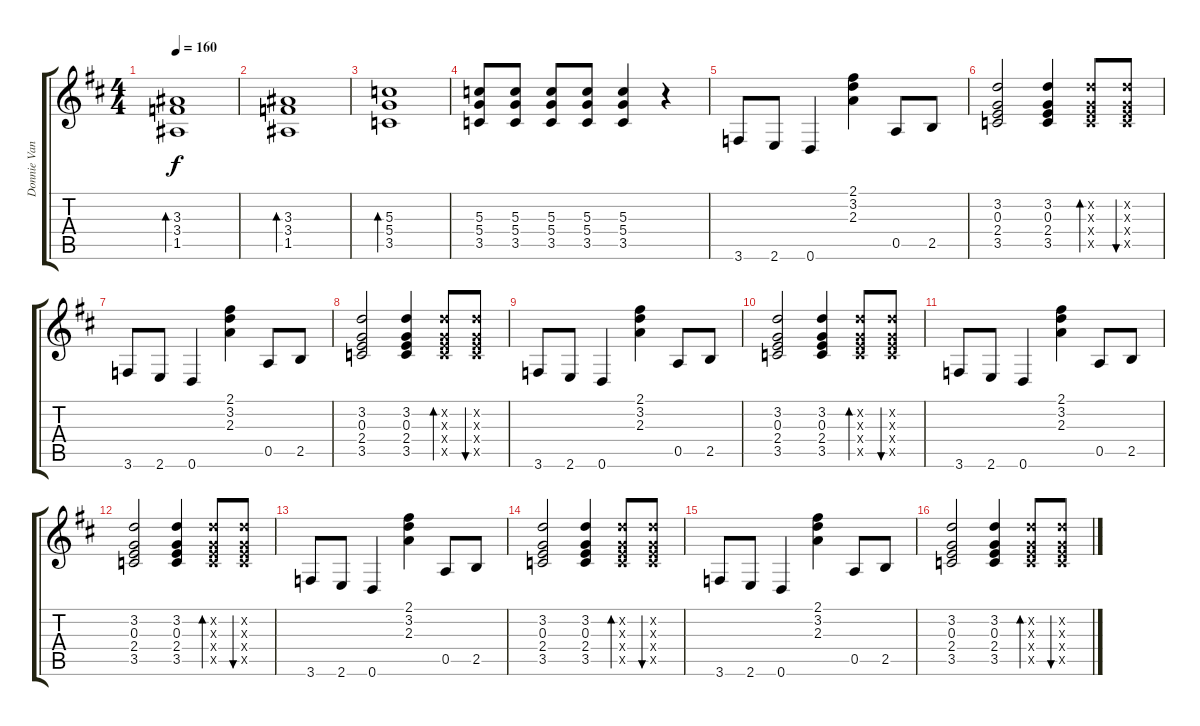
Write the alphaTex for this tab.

\track ("Donnie Van Zant Guitar" "Donnie Van") {instrument electricguitarclean}
\staff {score tabs}
\tuning (E4 B3 G3 D3 A2 D2) {hide}
\ts (4 4)
\tempo 160
\clef g2
\ks d
(3.3 3.4 1.5).1{bd 480 dy f} |
(3.3 3.4 1.5).1{bd 480} |
(5.3 5.4 3.5).1{bd 480} |
(5.3 5.4 3.5).8{instrument overdrivenguitar} (5.3 5.4 3.5).8 (5.3 5.4 3.5).8 (5.3 5.4 3.5).8 (5.3 5.4 3.5).4 r.4 |
3.6.8{balance 0} 2.6.8 0.6.4 (2.1 3.2 2.3).4 0.5.8 2.5.8 |
(3.2 0.3 2.4 3.5).2 (3.2 0.3 2.4 3.5).4 (3.2{x} 0.3{x} 2.4{x} 3.5{x}).8{bd 60} (3.2{x} 0.3{x} 2.4{x} 3.5{x}).8{bu 60} |
3.6.8 2.6.8 0.6.4 (2.1 3.2 2.3).4 0.5.8 2.5.8 |
(3.2 0.3 2.4 3.5).2 (3.2 0.3 2.4 3.5).4 (3.2{x} 0.3{x} 2.4{x} 3.5{x}).8{bd 60} (3.2{x} 0.3{x} 2.4{x} 3.5{x}).8{bu 60} |
3.6.8 2.6.8 0.6.4 (2.1 3.2 2.3).4 0.5.8 2.5.8 |
(3.2 0.3 2.4 3.5).2 (3.2 0.3 2.4 3.5).4 (3.2{x} 0.3{x} 2.4{x} 3.5{x}).8{bd 60} (3.2{x} 0.3{x} 2.4{x} 3.5{x}).8{bu 60} |
3.6.8 2.6.8 0.6.4 (2.1 3.2 2.3).4 0.5.8 2.5.8 |
(3.2 0.3 2.4 3.5).2 (3.2 0.3 2.4 3.5).4 (3.2{x} 0.3{x} 2.4{x} 3.5{x}).8{bd 60} (3.2{x} 0.3{x} 2.4{x} 3.5{x}).8{bu 60} |
3.6.8 2.6.8 0.6.4 (2.1 3.2 2.3).4 0.5.8 2.5.8 |
(3.2 0.3 2.4 3.5).2 (3.2 0.3 2.4 3.5).4 (3.2{x} 0.3{x} 2.4{x} 3.5{x}).8{bd 60} (3.2{x} 0.3{x} 2.4{x} 3.5{x}).8{bu 60} |
3.6.8 2.6.8 0.6.4 (2.1 3.2 2.3).4 0.5.8 2.5.8 |
(3.2 0.3 2.4 3.5).2 (3.2 0.3 2.4 3.5).4 (3.2{x} 0.3{x} 2.4{x} 3.5{x}).8{bd 60} (3.2{x} 0.3{x} 2.4{x} 3.5{x}).8{bu 60}
